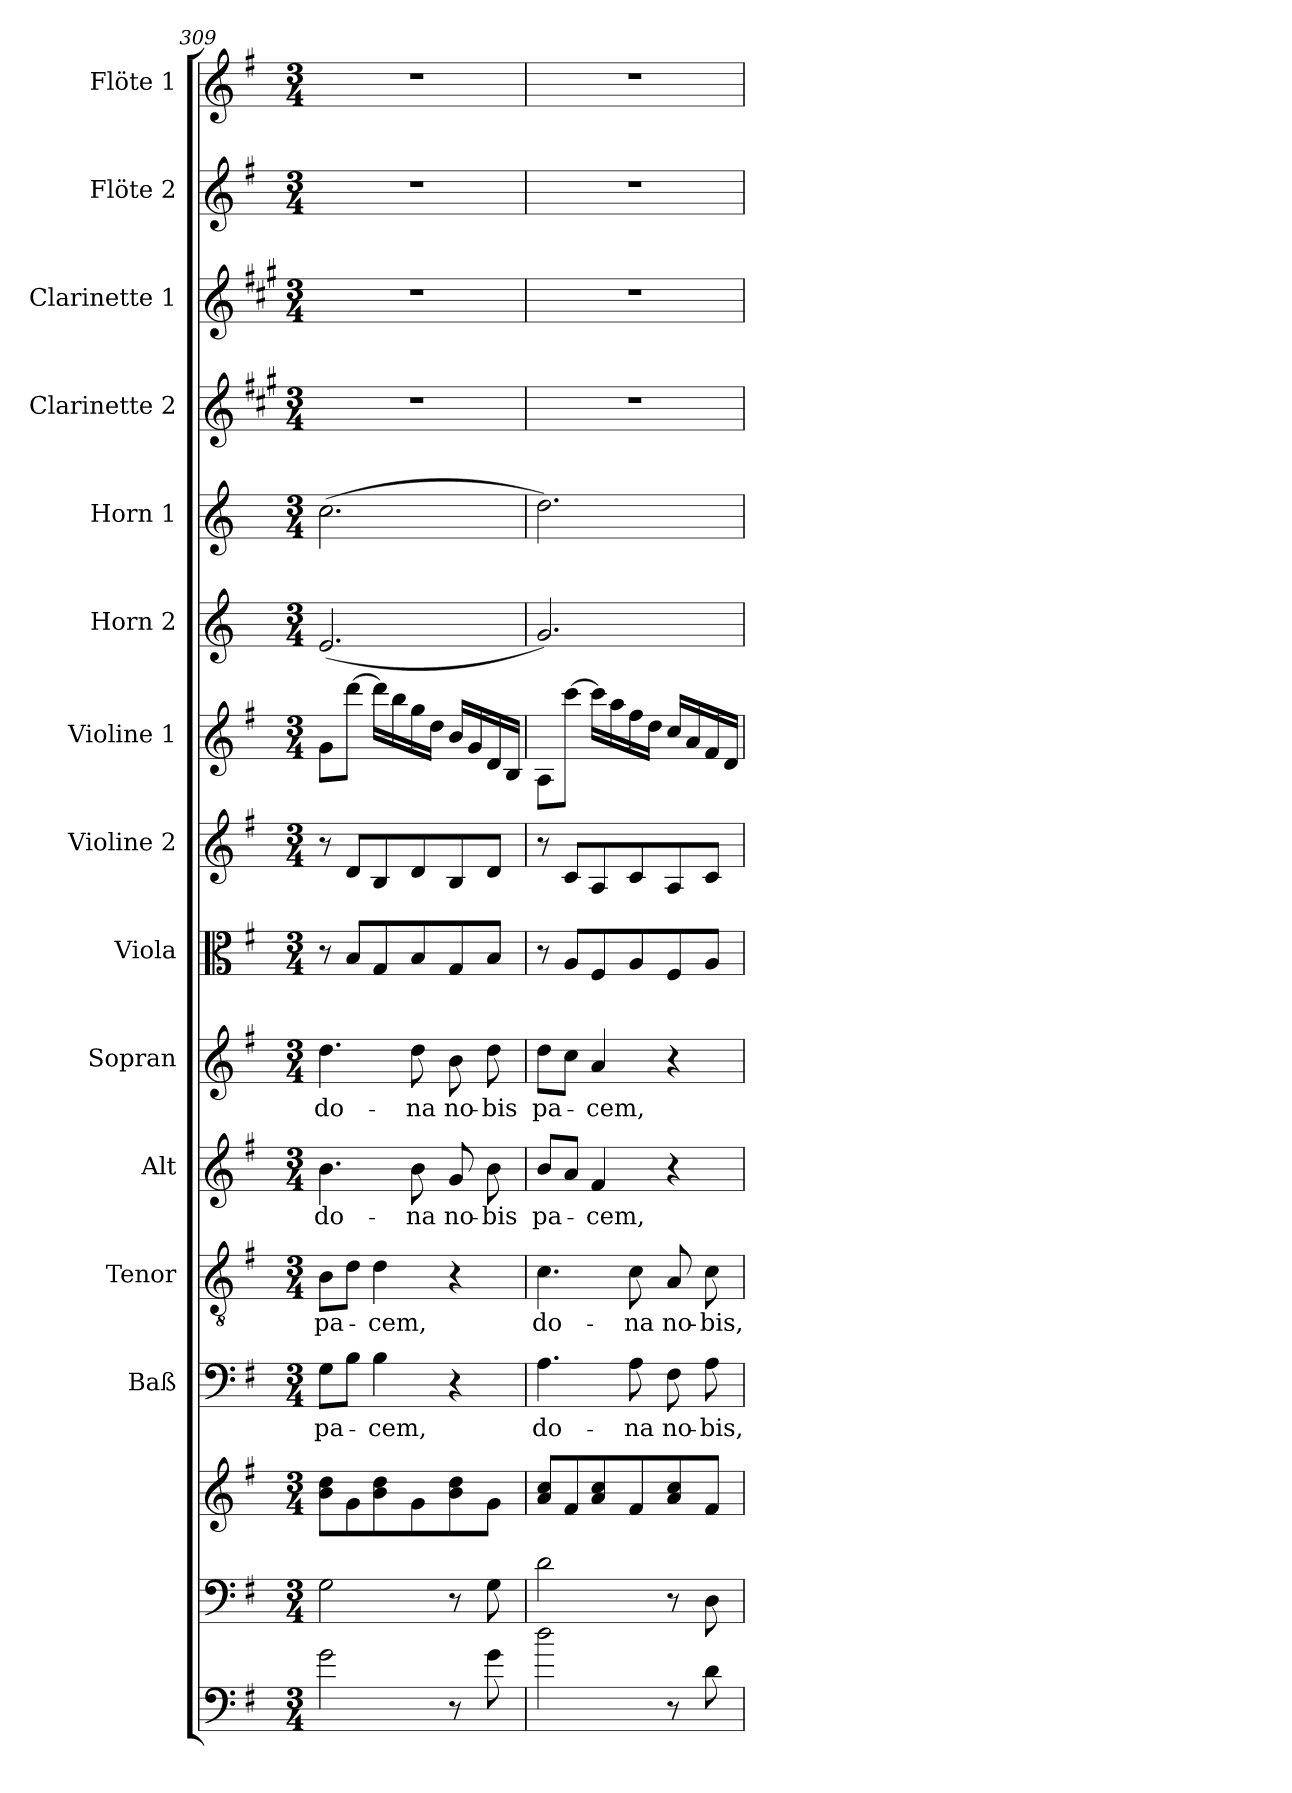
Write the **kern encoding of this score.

**kern	**kern	**kern	**kern	**text	**kern	**text	**kern	**text	**kern	**text	**kern	**kern	**kern	**kern	**kern	**kern	**kern	**kern	**kern
*part15	*part14	*part14	*part13	*part13	*part12	*part12	*part11	*part11	*part10	*part10	*part9	*part8	*part7	*part6	*part5	*part4	*part3	*part2	*part1
*staff16	*staff15	*staff14	*staff13	*staff13	*staff12	*staff12	*staff11	*staff11	*staff10	*staff10	*staff9	*staff8	*staff7	*staff6	*staff5	*staff4	*staff3	*staff2	*staff1
*	*	*	*I"Baß	*	*I"Tenor	*	*I"Alt	*	*I"Sopran	*	*I"Viola	*I"Violine 2	*I"Violine 1	*I"Horn 2	*I"Horn 1	*I"Clarinette 2	*I"Clarinette 1	*I"Flöte 2	*I"Flöte 1
*	*	*	*I'Baß	*	*I'Ten	*	*I'Alt	*	*I'Sop	*	*I'Vla.	*I'Vln. 2	*I'Vln. 1	*I'Hrn. 2	*I'Hrn. 1	*I'Cl. 2	*I'Cl. 1	*I'Fl. 2	*I'Fl. 1
*clefF4	*clefF4	*clefG2	*clefF4	*	*clefGv2	*	*clefG2	*	*clefG2	*	*clefC3	*clefG2	*clefG2	*clefG2	*clefG2	*clefG2	*clefG2	*clefG2	*clefG2
*ITrd7c12	*	*	*	*	*	*	*	*	*	*	*	*	*	*ITrd3c5	*ITrd3c5	*ITrd1c2	*ITrd1c2	*	*
*k[f#]	*k[f#]	*k[f#]	*k[f#]	*	*k[f#]	*	*k[f#]	*	*k[f#]	*	*k[f#]	*k[f#]	*k[f#]	*k[f#]	*k[f#]	*k[f#]	*k[f#]	*k[f#]	*k[f#]
*G:	*G:	*G:	*G:	*	*G:	*	*G:	*	*G:	*	*G:	*G:	*G:	*G:	*G:	*G:	*G:	*G:	*G:
*M3/4	*M3/4	*M3/4	*M3/4	*	*M3/4	*	*M3/4	*	*M3/4	*	*M3/4	*M3/4	*M3/4	*M3/4	*M3/4	*M3/4	*M3/4	*M3/4	*M3/4
=309	=309	=309	=309	=309	=309	=309	=309	=309	=309	=309	=309	=309	=309	=309	=309	=309	=309	=309	=309
!	!	!	!	!LO:LY:b	!	!LO:LY:b	!	!LO:LY:b	!	!LO:LY:b	!	!	!	!	!	!	!	!	!
2G\	2G\	8b\ 8dd\L	8G\L	pa-	8B\L	pa-	4.b\	do-	4.dd\	do-	8r	8r	8g\L	(<2.B/	(<2.g\	2.r	2.r	2.r	2.r
.	.	8g\	8B\J	.	8d\J	.	.	.	.	.	8B/L	8d/L	[8ddd\J	.	.	.	.	.	.
!	!	!	!	!LO:LY:b	!	!LO:LY:b	!	!	!	!	!	!	!	!	!	!	!	!	!
.	.	8b\ 8dd\	4B\	-cem,	4d\	-cem,	.	.	.	.	8G/	8B/	16ddd\LL]	.	.	.	.	.	.
.	.	.	.	.	.	.	.	.	.	.	.	.	16bb\	.	.	.	.	.	.
!	!	!	!	!	!	!	!	!LO:LY:b	!	!LO:LY:b	!	!	!	!	!	!	!	!	!
.	.	8g\	.	.	.	.	8b\	-na	8dd\	-na	8B/	8d/	16gg\	.	.	.	.	.	.
.	.	.	.	.	.	.	.	.	.	.	.	.	16dd\JJ	.	.	.	.	.	.
!	!	!	!	!	!	!	!	!LO:LY:b	!	!LO:LY:b	!	!	!	!	!	!	!	!	!
8r	8r	8b\ 8dd\	4r	.	4r	.	8g/	no-	8b\	no-	8G/	8B/	16b/LL	.	.	.	.	.	.
.	.	.	.	.	.	.	.	.	.	.	.	.	16g/	.	.	.	.	.	.
!	!	!	!	!	!	!	!	!LO:LY:b	!	!LO:LY:b	!	!	!	!	!	!	!	!	!
8G\	8G\	8g\J	.	.	.	.	8b\	-bis	8dd\	-bis	8B/J	8d/J	16d/	.	.	.	.	.	.
.	.	.	.	.	.	.	.	.	.	.	.	.	16B/JJ	.	.	.	.	.	.
=310	=310	=310	=310	=310	=310	=310	=310	=310	=310	=310	=310	=310	=310	=310	=310	=310	=310	=310	=310
!	!	!	!	!LO:LY:b	!	!LO:LY:b	!	!LO:LY:b	!	!LO:LY:b	!	!	!	!	!	!	!	!	!
2d\	2d\	8a/ 8cc/L	4.A\	do-	4.c\	do-	8b/L	pa-	8dd\L	pa-	8r	8r	8A\L	2.d/)	2.a\)	2.r	2.r	2.r	2.r
.	.	8f#/	.	.	.	.	8a/J	.	8cc\J	.	8A/L	8c/L	[8ccc\J	.	.	.	.	.	.
!	!	!	!	!	!	!	!	!LO:LY:b	!	!LO:LY:b	!	!	!	!	!	!	!	!	!
.	.	8a/ 8cc/	.	.	.	.	4f#/	-cem,	4a/	-cem,	8F#/	8A/	16ccc\LL]	.	.	.	.	.	.
.	.	.	.	.	.	.	.	.	.	.	.	.	16aa\	.	.	.	.	.	.
!	!	!	!	!LO:LY:b	!	!LO:LY:b	!	!	!	!	!	!	!	!	!	!	!	!	!
.	.	8f#/	8A\	-na	8c\	-na	.	.	.	.	8A/	8c/	16ff#\	.	.	.	.	.	.
.	.	.	.	.	.	.	.	.	.	.	.	.	16dd\JJ	.	.	.	.	.	.
!	!	!	!	!LO:LY:b	!	!LO:LY:b	!	!	!	!	!	!	!	!	!	!	!	!	!
8r	8r	8a/ 8cc/	8F#\	no-	8A/	no-	4r	.	4r	.	8F#/	8A/	16cc/LL	.	.	.	.	.	.
.	.	.	.	.	.	.	.	.	.	.	.	.	16a/	.	.	.	.	.	.
!	!	!	!	!LO:LY:b	!	!LO:LY:b	!	!	!	!	!	!	!	!	!	!	!	!	!
8D\	8D\	8f#/J	8A\	-bis,	8c\	-bis,	.	.	.	.	8A/J	8c/J	16f#/	.	.	.	.	.	.
.	.	.	.	.	.	.	.	.	.	.	.	.	16d/JJ	.	.	.	.	.	.
=	=	=	=	=	=	=	=	=	=	=	=	=	=	=	=	=	=	=	=
*-	*-	*-	*-	*-	*-	*-	*-	*-	*-	*-	*-	*-	*-	*-	*-	*-	*-	*-	*-
